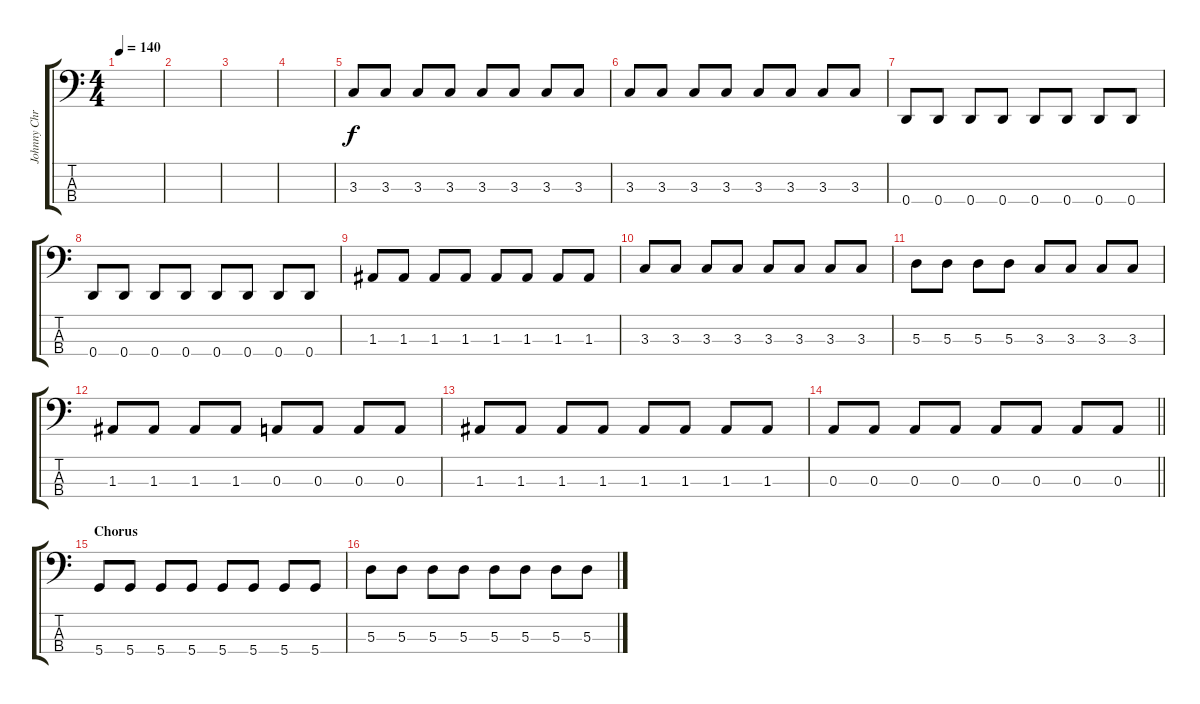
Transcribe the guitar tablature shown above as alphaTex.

\track ("Johnny Christ (Double)" "Johnny Chr") {instrument slapbass1}
\staff {score tabs}
\tuning (G2 D2 A1 D1) {hide}
\ts (4 4)
\tempo 140
\clef f4
\ks c
|
|
|
|
3.3.8 3.3.8 3.3.8 3.3.8 3.3.8 3.3.8 3.3.8 3.3.8 |
3.3.8 3.3.8 3.3.8 3.3.8 3.3.8 3.3.8 3.3.8 3.3.8 |
0.4.8 0.4.8 0.4.8 0.4.8 0.4.8 0.4.8 0.4.8 0.4.8 |
0.4.8 0.4.8 0.4.8 0.4.8 0.4.8 0.4.8 0.4.8 0.4.8 |
1.3.8 1.3.8 1.3.8 1.3.8 1.3.8 1.3.8 1.3.8 1.3.8 |
3.3.8 3.3.8 3.3.8 3.3.8 3.3.8 3.3.8 3.3.8 3.3.8 |
5.3.8 5.3.8 5.3.8 5.3.8 3.3.8 3.3.8 3.3.8 3.3.8 |
1.3.8 1.3.8 1.3.8 1.3.8 0.3.8 0.3.8 0.3.8 0.3.8 |
1.3.8 1.3.8 1.3.8 1.3.8 1.3.8 1.3.8 1.3.8 1.3.8 |
\barLineRight lightlight
0.3.8 0.3.8 0.3.8 0.3.8 0.3.8 0.3.8 0.3.8 0.3.8 |
\section ("" "Chorus")
5.4.8 5.4.8 5.4.8 5.4.8 5.4.8 5.4.8 5.4.8 5.4.8 |
5.3.8 5.3.8 5.3.8 5.3.8 5.3.8 5.3.8 5.3.8 5.3.8
